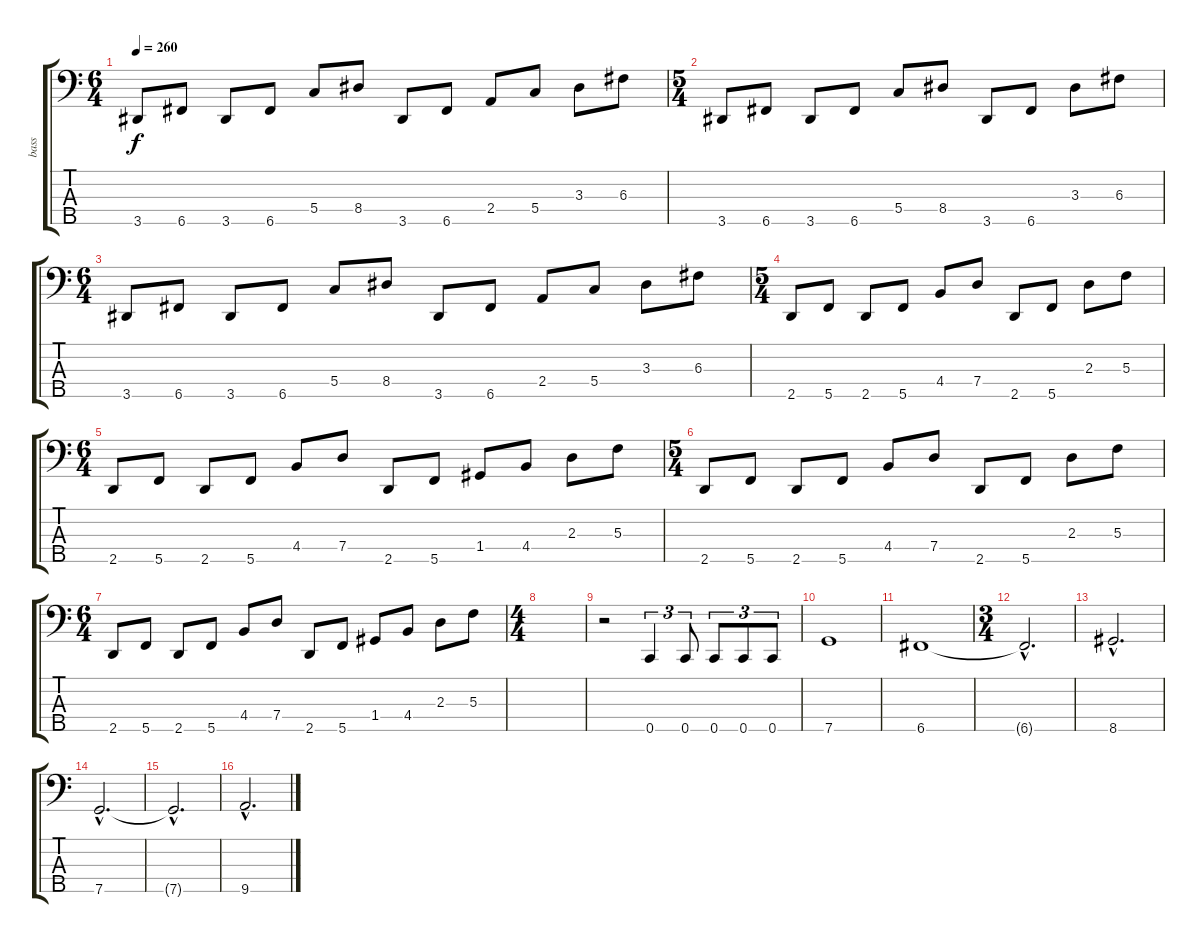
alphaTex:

\track ("bass" "bass") {instrument electricbasspick}
\staff {score tabs}
\tuning (A2 F2 C2 G1 C1) {hide}
\ts (6 4)
\tempo 260
\clef f4
\ks c
3.5.8{dy f} 6.5.8 3.5.8 6.5.8 5.4.8 8.4.8 3.5.8 6.5.8 2.4.8 5.4.8 3.3.8 6.3.8 |
\ts (5 4)
3.5.8 6.5.8 3.5.8 6.5.8 5.4.8 8.4.8 3.5.8 6.5.8 3.3.8 6.3.8 |
\ts (6 4)
3.5.8 6.5.8 3.5.8 6.5.8 5.4.8 8.4.8 3.5.8 6.5.8 2.4.8 5.4.8 3.3.8 6.3.8 |
\ts (5 4)
2.5.8 5.5.8 2.5.8 5.5.8 4.4.8 7.4.8 2.5.8 5.5.8 2.3.8 5.3.8 |
\ts (6 4)
2.5.8 5.5.8 2.5.8 5.5.8 4.4.8 7.4.8 2.5.8 5.5.8 1.4.8 4.4.8 2.3.8 5.3.8 |
\ts (5 4)
2.5.8 5.5.8 2.5.8 5.5.8 4.4.8 7.4.8 2.5.8 5.5.8 2.3.8 5.3.8 |
\ts (6 4)
2.5.8 5.5.8 2.5.8 5.5.8 4.4.8 7.4.8 2.5.8 5.5.8 1.4.8 4.4.8 2.3.8 5.3.8 |
\ts (4 4)
|
r.2 0.5.4{tu (3 2)} 0.5.8{tu (3 2)} 0.5.8{tu (3 2)} 0.5.8{tu (3 2)} 0.5.8{tu (3 2)} |
7.5.1 |
6.5.1 |
\ts (3 4)
6.5{hac t}.2{d} |
8.5{hac}.2{d} |
7.5{hac}.2{d} |
7.5{hac t}.2{d} |
9.5{hac}.2{d}
